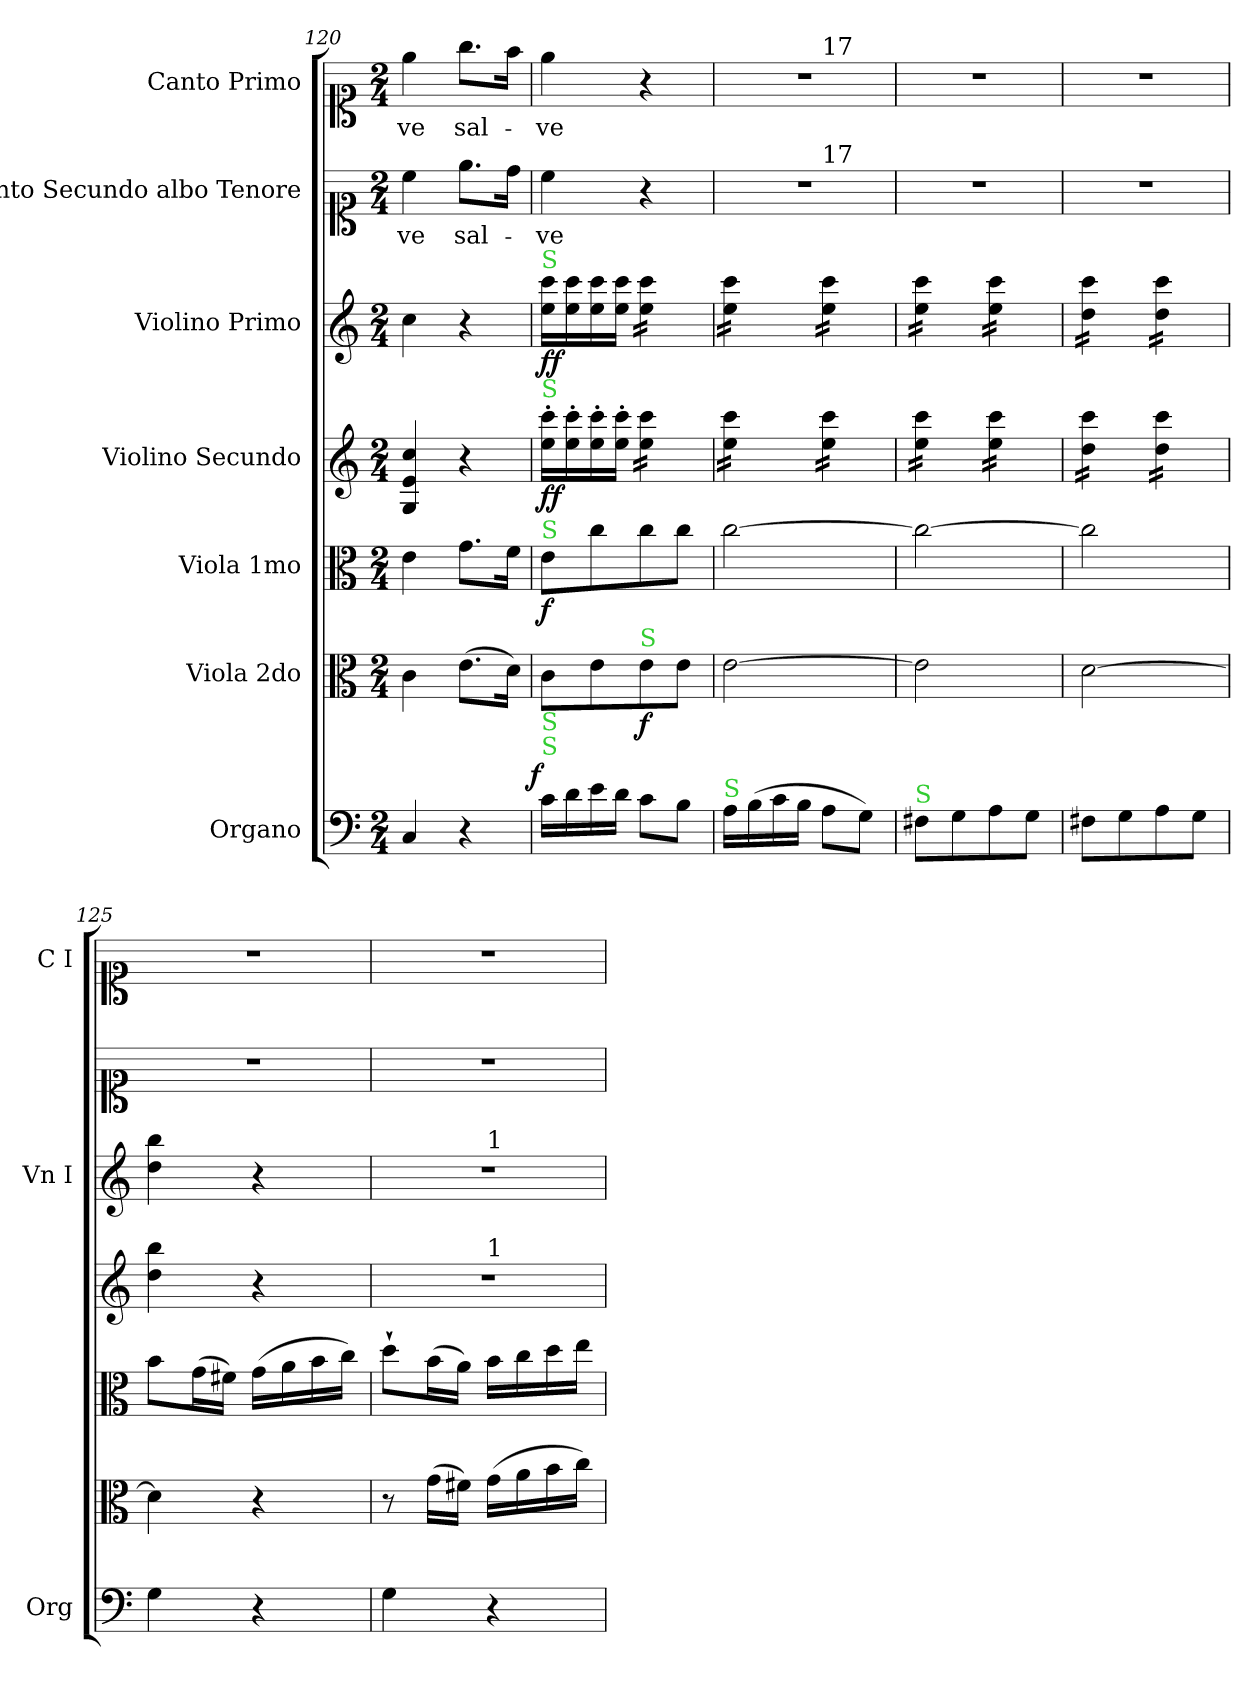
**kern	**dynam	**kern	**dynam	**kern	**dynam	**kern	**dynam	**kern	**dynam	**kern	**text	**kern	**text
*part7	*part7	*part6	*part6	*part5	*part5	*part4	*part4	*part3	*part3	*part2	*part2	*part1	*part1
*staff7	*staff7	*staff6	*staff6	*staff5	*staff5	*staff4	*staff4	*staff3	*staff3	*staff2	*staff2	*staff1	*staff1
*I"Organo	*	*I"Viola 2do	*	*I"Viola 1mo	*	*I"Violino Secundo	*	*I"Violino Primo	*	*I"Canto Secundo albo Tenore	*	*I"Canto Primo	*
*I'Org	*	*	*	*	*	*	*	*I'Vn I	*	*	*	*I'C I	*
*clefF4	*	*clefC3	*	*clefC3	*	*clefG2	*	*clefG2	*	*clefC1	*	*clefC1	*
*k[]	*	*k[]	*	*k[]	*	*k[]	*	*k[]	*	*k[]	*	*k[]	*
*M2/4	*	*M2/4	*	*M2/4	*	*M2/4	*	*M2/4	*	*M2/4	*	*M2/4	*
=120	=120	=120	=120	=120	=120	=120	=120	=120	=120	=120	=120	=120	=120
4C/	.	4c\	.	4e\	.	4G/ 4e/ 4cc/	.	4cc\	.	4cc\	-ve	4ee\	-ve
4r	.	(8.e\L	.	8.g\L	.	4r	.	4r	.	8.ee\L	sal-	8.gg\L	sal-
.	.	16d\Jk)	.	16f\Jk	.	.	.	.	.	16dd\Jk	.	16ff\Jk	.
=121	=121	=121	=121	=121	=121	=121	=121	=121	=121	=121	=121	=121	=121
!	!	!	!	!	!	!	!	!LO:TX:a:color=limegreen:t=S	!	!	!	!	!
!	!	!	!	!	!	!LO:TX:a:color=limegreen:t=S	!	!	!	!	!	!	!
!	!	!	!	!LO:TX:a:color=limegreen:t=S	!	!	!	!	!	!	!	!	!
!LO:TX:a:color=limegreen:t=S	!	!	!	!	!	!	!	!	!	!	!	!	!
!LO:TX:a:color=limegreen:t=S	!	!	!	!	!	!	!	!	!	!	!	!	!
!	!LO:DY:a:rj	!	!	!	!LO:DY:b	!	!LO:DY:b	!	!LO:DY:b	!	!	!	!
16c\LL	f	8c\L	.	8e\L	f	16ee'\ 16ccc'\LL	ff	16ee\ 16ccc\LL	ff	4cc\	-ve	4ee\	-ve
16d\	.	.	.	.	.	16ee'\ 16ccc'\	.	16ee\ 16ccc\	.	.	.	.	.
16e\	.	8e\	.	8cc\	.	16ee'\ 16ccc'\	.	16ee\ 16ccc\	.	.	.	.	.
16d\JJ	.	.	.	.	.	16ee'\ 16ccc'\JJ	.	16ee\ 16ccc\JJ	.	.	.	.	.
!	!	!LO:TX:a:color=limegreen:t=S	!	!	!	!	!	!	!	!	!	!	!
!	!	!	!LO:DY:b	!	!	!	!	!	!	!	!	!	!
*	*	*	*	*	*	*tremolo	*	*	*	*	*	*	*
*	*	*	*	*	*	*	*	*tremolo	*	*	*	*	*
8c\L	.	8e\	f	8cc\	.	16ee\ 16ccc\LL	.	16ee\ 16ccc\LL	.	4r	.	4r	.
.	.	.	.	.	.	16ee\ 16ccc\	.	16ee\ 16ccc\	.	.	.	.	.
8B\J	.	8e\J	.	8cc\J	.	16ee\ 16ccc\	.	16ee\ 16ccc\	.	.	.	.	.
.	.	.	.	.	.	16ee\ 16ccc\JJ	.	16ee\ 16ccc\JJ	.	.	.	.	.
=122	=122	=122	=122	=122	=122	=122	=122	=122	=122	=122	=122	=122	=122
!	!	!	!	!	!	!	!	!	!	!	!	!LO:TX:a:color=limegreen:t=S	!
!	!	!	!	!	!	!	!	!	!	!LO:TX:a:color=limegreen:t=S	!	!	!
!LO:TX:a:color=limegreen:t=S	!	!	!	!	!	!	!	!	!	!	!	!	!
*	*	*	*	*	*	*	*	*	*	*^	*	*^	*
16A\LL	.	[2e\	.	[2cc\	.	16ee\ 16ccc\LL	.	16ee\ 16ccc\LL	.	2r	4ryy	.	2r	4ryy	.
(16B\	.	.	.	.	.	16ee\ 16ccc\	.	16ee\ 16ccc\	.	.	.	.	.	.	.
16c\	.	.	.	.	.	16ee\ 16ccc\	.	16ee\ 16ccc\	.	.	.	.	.	.	.
16B\JJ	.	.	.	.	.	16ee\ 16ccc\JJ	.	16ee\ 16ccc\JJ	.	.	.	.	.	.	.
!	!	!	!	!	!	!	!	!	!	!	!	!	!	!LO:TX:a:t=17	!
!	!	!	!	!	!	!	!	!	!	!	!LO:TX:a:t=17	!	!	!	!
8A\L	.	.	.	.	.	16ee\ 16ccc\LL	.	16ee\ 16ccc\LL	.	.	4ryy	.	.	4ryy	.
.	.	.	.	.	.	16ee\ 16ccc\	.	16ee\ 16ccc\	.	.	.	.	.	.	.
8G\J)	.	.	.	.	.	16ee\ 16ccc\	.	16ee\ 16ccc\	.	.	.	.	.	.	.
.	.	.	.	.	.	16ee\ 16ccc\JJ	.	16ee\ 16ccc\JJ	.	.	.	.	.	.	.
=123	=123	=123	=123	=123	=123	=123	=123	=123	=123	=123	=123	=123	=123	=123	=123
!LO:TX:a:color=limegreen:t=S	!	!	!	!	!	!	!	!	!	!	!	!	!	!	!
*	*	*	*	*	*	*	*	*	*	*v	*v	*	*	*	*
*	*	*	*	*	*	*	*	*	*	*	*	*v	*v	*
8F#X\L	.	2e\]	.	2cc\_	.	16ee\ 16ccc\LL	.	16ee\ 16ccc\LL	.	2r	.	2r	.
.	.	.	.	.	.	16ee\ 16ccc\	.	16ee\ 16ccc\	.	.	.	.	.
8G\	.	.	.	.	.	16ee\ 16ccc\	.	16ee\ 16ccc\	.	.	.	.	.
.	.	.	.	.	.	16ee\ 16ccc\JJ	.	16ee\ 16ccc\JJ	.	.	.	.	.
8A\	.	.	.	.	.	16ee\ 16ccc\LL	.	16ee\ 16ccc\LL	.	.	.	.	.
.	.	.	.	.	.	16ee\ 16ccc\	.	16ee\ 16ccc\	.	.	.	.	.
8G\J	.	.	.	.	.	16ee\ 16ccc\	.	16ee\ 16ccc\	.	.	.	.	.
.	.	.	.	.	.	16ee\ 16ccc\JJ	.	16ee\ 16ccc\JJ	.	.	.	.	.
=124	=124	=124	=124	=124	=124	=124	=124	=124	=124	=124	=124	=124	=124
8F#X\L	.	[2d\	.	2cc\]	.	16dd\ 16ccc\LL	.	16dd\ 16ccc\LL	.	2r	.	2r	.
.	.	.	.	.	.	16dd\ 16ccc\	.	16dd\ 16ccc\	.	.	.	.	.
8G\	.	.	.	.	.	16dd\ 16ccc\	.	16dd\ 16ccc\	.	.	.	.	.
.	.	.	.	.	.	16dd\ 16ccc\JJ	.	16dd\ 16ccc\JJ	.	.	.	.	.
8A\	.	.	.	.	.	16dd\ 16ccc\LL	.	16dd\ 16ccc\LL	.	.	.	.	.
.	.	.	.	.	.	16dd\ 16ccc\	.	16dd\ 16ccc\	.	.	.	.	.
8G\J	.	.	.	.	.	16dd\ 16ccc\	.	16dd\ 16ccc\	.	.	.	.	.
.	.	.	.	.	.	16dd\ 16ccc\JJ	.	16dd\ 16ccc\JJ	.	.	.	.	.
*	*	*	*	*	*	*	*	*Xtremolo	*	*	*	*	*
*	*	*	*	*	*	*Xtremolo	*	*	*	*	*	*	*
=125	=125	=125	=125	=125	=125	=125	=125	=125	=125	=125	=125	=125	=125
4G\	.	4d\]	.	8b\L	.	4dd\ 4bb\	.	4dd\ 4bb\	.	2r	.	2r	.
.	.	.	.	(16g\L	.	.	.	.	.	.	.	.	.
.	.	.	.	16f#X\JJ)	.	.	.	.	.	.	.	.	.
4r	.	4r	.	(16g\LL	.	4r	.	4r	.	.	.	.	.
.	.	.	.	16a\	.	.	.	.	.	.	.	.	.
.	.	.	.	16b\	.	.	.	.	.	.	.	.	.
.	.	.	.	16cc\JJ)	.	.	.	.	.	.	.	.	.
=126	=126	=126	=126	=126	=126	=126	=126	=126	=126	=126	=126	=126	=126
!	!	!	!	!	!	!	!	!LO:TX:a:color=limegreen:t=S	!	!	!	!	!
!	!	!	!	!	!	!LO:TX:a:color=limegreen:t=S	!	!	!	!	!	!	!
*	*	*	*	*	*	*^	*	*^	*	*	*	*	*
4G\	.	8r	.	8dd`\L	.	2r	4ryy	.	2r	4ryy	.	2r	.	2r	.
.	.	(16g\LL	.	(16b\L	.	.	.	.	.	.	.	.	.	.	.
.	.	16f#X\JJ)	.	16a\JJ)	.	.	.	.	.	.	.	.	.	.	.
!	!	!	!	!	!	!	!	!	!	!LO:TX:a:t=1	!	!	!	!	!
!	!	!	!	!	!	!	!LO:TX:a:t=1	!	!	!	!	!	!	!	!
4r	.	(16g\LL	.	16b\LL	.	.	4ryy	.	.	4ryy	.	.	.	.	.
.	.	16a\	.	16cc\	.	.	.	.	.	.	.	.	.	.	.
.	.	16b\	.	16dd\	.	.	.	.	.	.	.	.	.	.	.
.	.	16cc\JJ)	.	16ee\JJ	.	.	.	.	.	.	.	.	.	.	.
*	*	*	*	*	*	*v	*v	*	*	*	*	*	*	*	*
*	*	*	*	*	*	*	*	*v	*v	*	*	*	*	*
=	=	=	=	=	=	=	=	=	=	=	=	=	=
*-	*-	*-	*-	*-	*-	*-	*-	*-	*-	*-	*-	*-	*-
